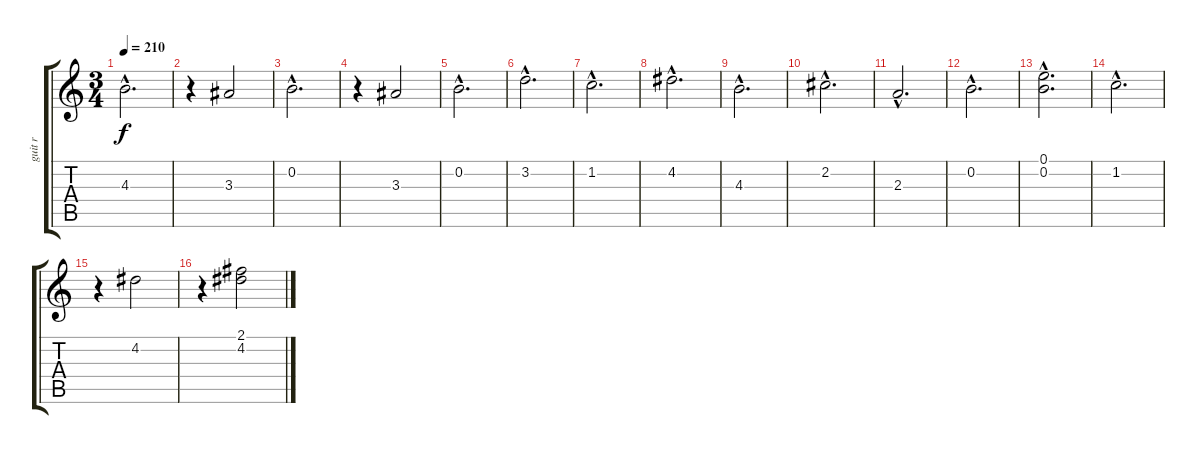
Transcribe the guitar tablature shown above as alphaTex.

\track ("guit r" "guit r") {instrument acousticguitarnylon}
\staff {score tabs}
\tuning (E4 B3 G3 D3 A2 E2) {hide}
\ts (3 4)
\tempo 210
\clef g2
\ks c
4.3{hac}.2{d dy f instrument acousticguitarnylon} |
r.4 3.3.2 |
0.2{hac}.2{d} |
r.4 3.3.2 |
0.2{hac}.2{d} |
3.2{hac}.2{d} |
1.2{hac}.2{d} |
4.2{hac}.2{d} |
4.3{hac}.2{d} |
2.2{hac}.2{d} |
2.3{hac}.2{d} |
0.2{hac}.2{d} |
(0.1{hac} 0.2{hac}).2{d} |
1.2{hac}.2{d} |
r.4 4.2.2 |
r.4 (2.1 4.2).2
